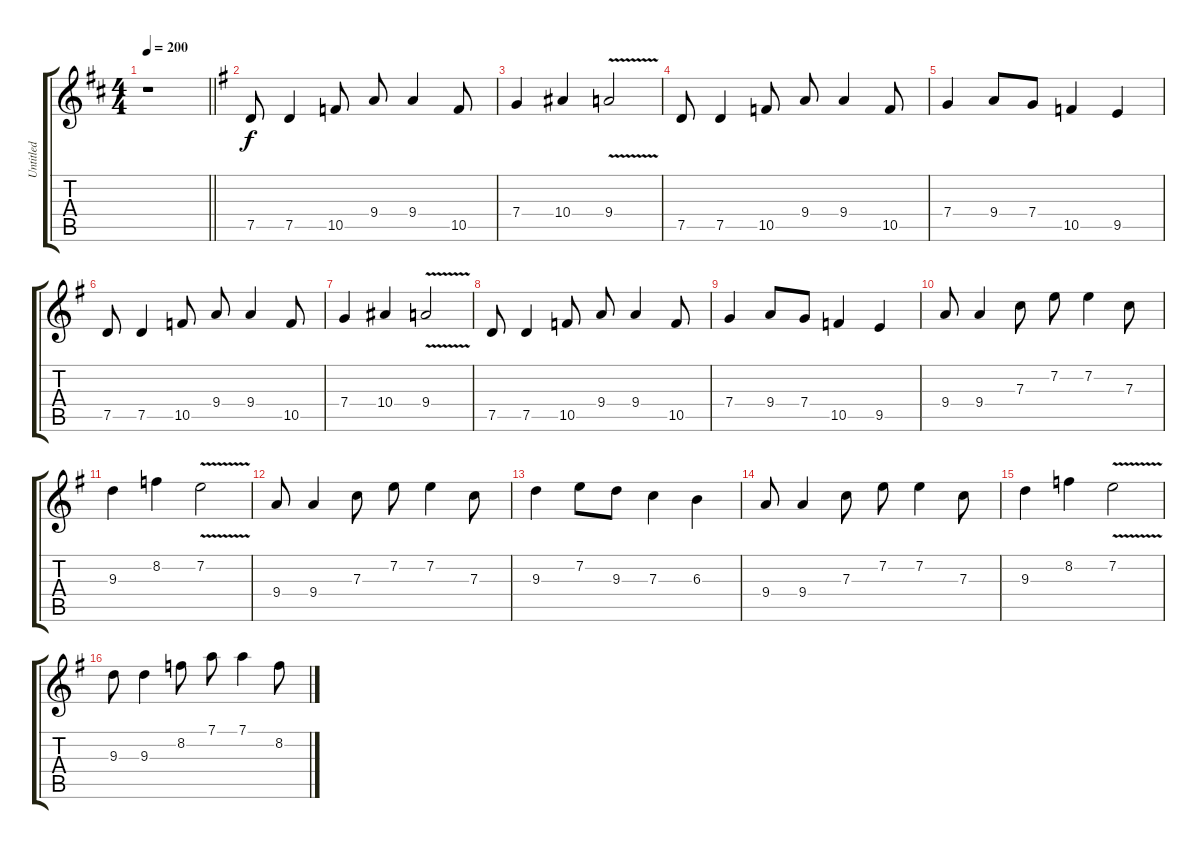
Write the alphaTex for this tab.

\track ("Untitled" "Untitled") {instrument distortionguitar}
\staff {score tabs}
\tuning (D4 A3 F3 C3 G2 D2) {hide}
\ts (4 4)
\tempo 200
\clef g2
\barLineRight lightlight
\ks d
r.1{dy f} |
\ks g
7.5.8 7.5.4 10.5.8 9.4.8 9.4.4 10.5.8 |
7.4.4 10.4.4 9.4{v}.2 |
7.5.8 7.5.4 10.5.8 9.4.8 9.4.4 10.5.8 |
7.4.4 9.4.8 7.4.8 10.5.4 9.5.4 |
7.5.8 7.5.4 10.5.8 9.4.8 9.4.4 10.5.8 |
7.4.4 10.4.4 9.4{v}.2 |
7.5.8 7.5.4 10.5.8 9.4.8 9.4.4 10.5.8 |
7.4.4 9.4.8 7.4.8 10.5.4 9.5.4 |
9.4.8 9.4.4 7.3.8 7.2.8 7.2.4 7.3.8 |
9.3.4 8.2.4 7.2{v}.2 |
9.4.8 9.4.4 7.3.8 7.2.8 7.2.4 7.3.8 |
9.3.4 7.2.8 9.3.8 7.3.4 6.3.4 |
9.4.8 9.4.4 7.3.8 7.2.8 7.2.4 7.3.8 |
9.3.4 8.2.4 7.2{v}.2 |
9.3.8 9.3.4 8.2.8 7.1.8 7.1.4 8.2.8
